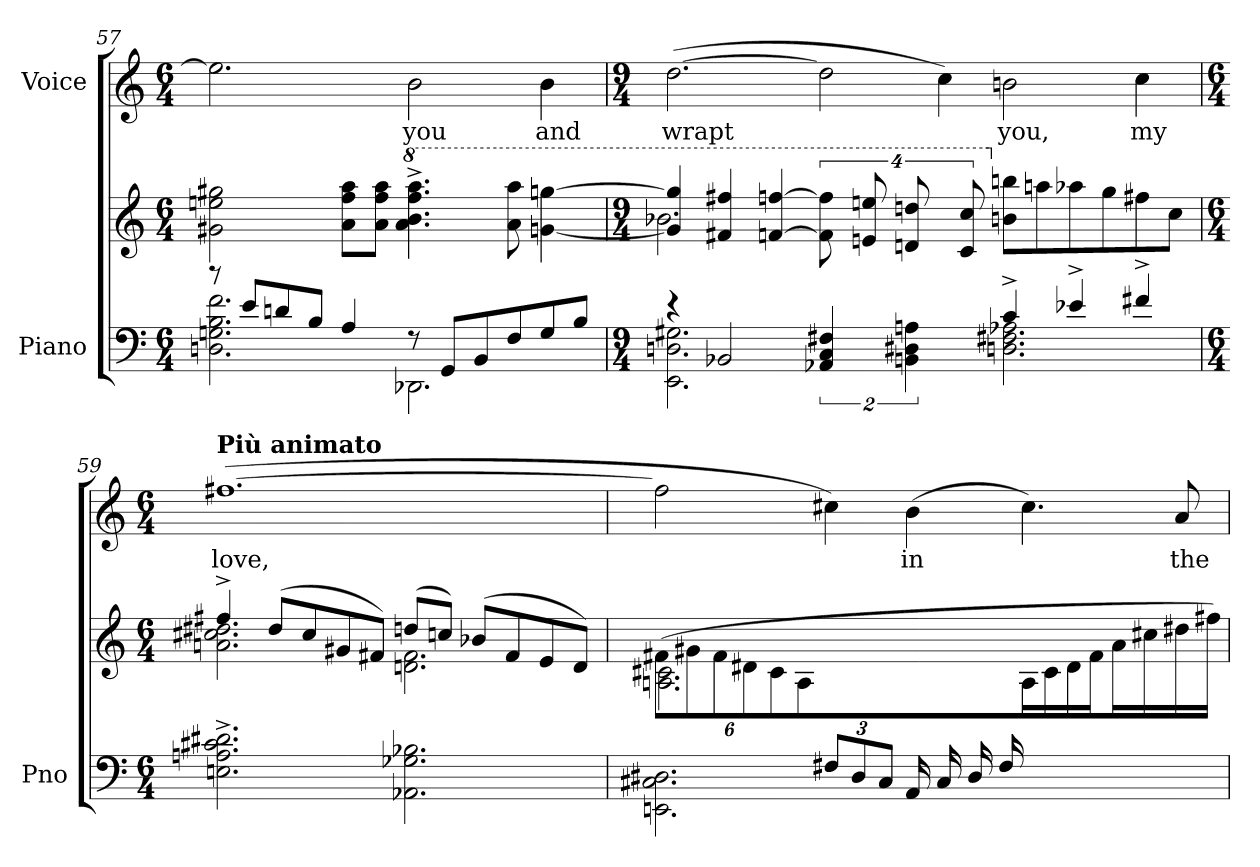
**kern	**kern	**kern	**text
*part2	*part2	*part1	*part1
*staff3	*staff2	*staff1	*staff1
*I"Piano	*	*I"Voice	*
*I'Pno	*	*	*
!!LO:LB:g=z
*clefF4	*clefG2	*clefG2	*
*k[]	*k[]	*k[]	*
*M6/4	*M6/4	*M6/4	*
=57	=57	=57	=57
*^	*	*	*
8r	2.Dn\ 2.Gn\ 2.B\ 2.f\	2g#X\ 2een\ 2gg#X\	2.ee\]	.
8e/L	.	.	.	.
8dn/	.	.	.	.
8B/J	.	.	.	.
4A/	.	8a\ 8ff\ 8aa\L	.	.
.	.	8a\ 8ff\ 8aa\J	.	.
*	*	*8va	*	*
!	!	!	!	!LO:LY:b
8r	2.DD-X\	4.aa\^< 4.bb\^< 4.fff\^< 4.aaa\^<	2b\	you
8GG/L	.	.	.	.
8BB/	.	.	.	.
8F/	.	8aa\ 8aaa\	.	.
!	!	!	!	!LO:LY:b
8G/	.	[<4ggn\ [4gggn\	4b\	and
8B/J	.	.	.	.
=58	=58	=58	=58	=58
*M9/4	*	*M9/4	*M9/4	*
*	*	*^	*	*
!	!	!	!	!	!LO:LY:b
4r	2.EE\ 2.Dn\ 2.G#X\	4gg/] 4ggg/]	2.bb-X\	([2.dd\	wrapt
2BB-X/	.	4ff#X/ 4fff#X/	.	.	.
.	.	[<4ffn/ [4fffn/	.	.	.
8%3AA-X/ 8%3C/ 8%3F#X/	2.ryy	16%3ff\] 16%3fff\]	1.ryy	2dd\]	.
.	.	16%3een/ 16%3eeen/	.	.	.
8%3BBn\ 8%3D#X\ 8%3An\	.	16%3ddn/ 16%3dddn/	.	.	.
.	.	.	.	4cc\)	.
.	.	16%3cc/ 16%3ccc/	.	.	.
*	*	*X8va	*	*	*
!	!	!	!	!	!LO:LY:b
4c^/	2.Dn\ 2.F#X\ 2.A-X\	8bn\ 8bbn\L	.	2bn\	you,
.	.	8aan\	.	.	.
4e-X^/	.	8aa-X\	.	.	.
.	.	8gg\	.	.	.
!	!	!	!	!	!LO:LY:b
4f#X^/	.	8ff#X\	.	4cc\	my
.	.	8cc\J	.	.	.
*v	*v	*	*	*	*
!!LO:LB:g=z
=59	=59	=59	=59	=59
*M6/4	*M6/4	*	*M6/4	*
!	!	!	!LO:TX:a:B:t=Più animato	!
!	!	!	!	!LO:LY:b
2.En\^ 2.An\^ 2.c#X\^ 2.d#X\^	4ff#X^/	2.an\ 2.cc#X\ 2.dd#X\	([1.ff#X	love,
.	(8dd#/L	.	.	.
.	8cc#/	.	.	.
.	8g#X/	.	.	.
.	8f#X/J)	.	.	.
2.AA-X\ 2.G-X\ 2.B-X\	(8ddn/L	2.dn\ 2.f#\	.	.
.	8ccn/J)	.	.	.
.	(8b-X/L	.	.	.
.	8f#/	.	.	.
.	8e/	.	.	.
.	8d/J)	.	.	.
=60	=60	=60	=60	=60
*^	*	*	*	*
*	*	*Xbrackettup	*	*	*
2ryy	2.EEn\ 2.C#X\ 2.D#X\	(12f#X/L	2.An\ 2.c#X\	2ff#\]	.
.	.	12g#X/	.	.	.
.	.	12f#/J	.	.	.
.	.	12d#X/L	.	.	.
.	.	12c#/	.	.	.
.	.	12A/J	.	.	.
*Xbrackettup	*	*	*	*	*
12F#X/L	.	2ryy	.	4cc#X\)	.
12D#/	.	.	.	.	.
12C#/J	.	.	.	.	.
!	!	!	!	!	!LO:LY:b
16AA/LL	2.ryy	.	2.ryy	(4b\	in
16C#/	.	.	.	.	.
16D#/	.	.	.	.	.
16F#/J	.	.	.	.	.
2ryy	.	16A\L	.	4.cc#\)	.
.	.	16c#\	.	.	.
.	.	16d#\	.	.	.
.	.	16f#\J	.	.	.
.	.	16a\L	.	.	.
.	.	16cc#X\	.	.	.
!	!	!	!	!	!LO:LY:b
.	.	16dd#X\	.	8a/	the
.	.	16ff#X\JJ)	.	.	.
*v	*v	*	*	*	*
*	*v	*v	*	*
=	=	=	=
*-	*-	*-	*-
